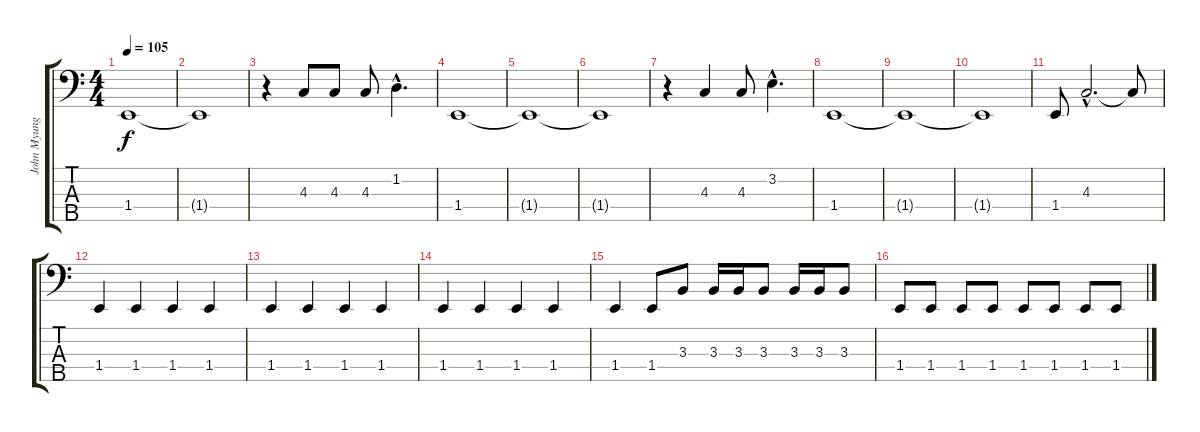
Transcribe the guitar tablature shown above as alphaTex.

\track ("John Myung" "John Myung") {instrument electricbassfinger}
\staff {score tabs}
\tuning (Gb2 Db2 Ab1 Eb1 Bb0) {hide}
\ts (4 4)
\tempo 105
\clef f4
\ks c
1.4{t}.1{dy f} |
1.4{t}.1 |
r.4 4.3.8 4.3.8 4.3.8 1.2{hac}.4{d} |
1.4.1 |
1.4{t}.1 |
1.4{t}.1 |
r.4 4.3.4 4.3.8 3.2{hac}.4{d} |
1.4.1 |
1.4{t}.1 |
1.4{t}.1 |
1.4.8 4.3{hac}.2{d} 4.3{t}.8 |
1.4.4 1.4.4 1.4.4 1.4.4 |
1.4.4 1.4.4 1.4.4 1.4.4 |
1.4.4 1.4.4 1.4.4 1.4.4 |
1.4.4 1.4.8 3.3.8 3.3.16 3.3.16 3.3.8 3.3.16 3.3.16 3.3.8 |
1.4.8 1.4.8 1.4.8 1.4.8 1.4.8 1.4.8 1.4.8 1.4.8
